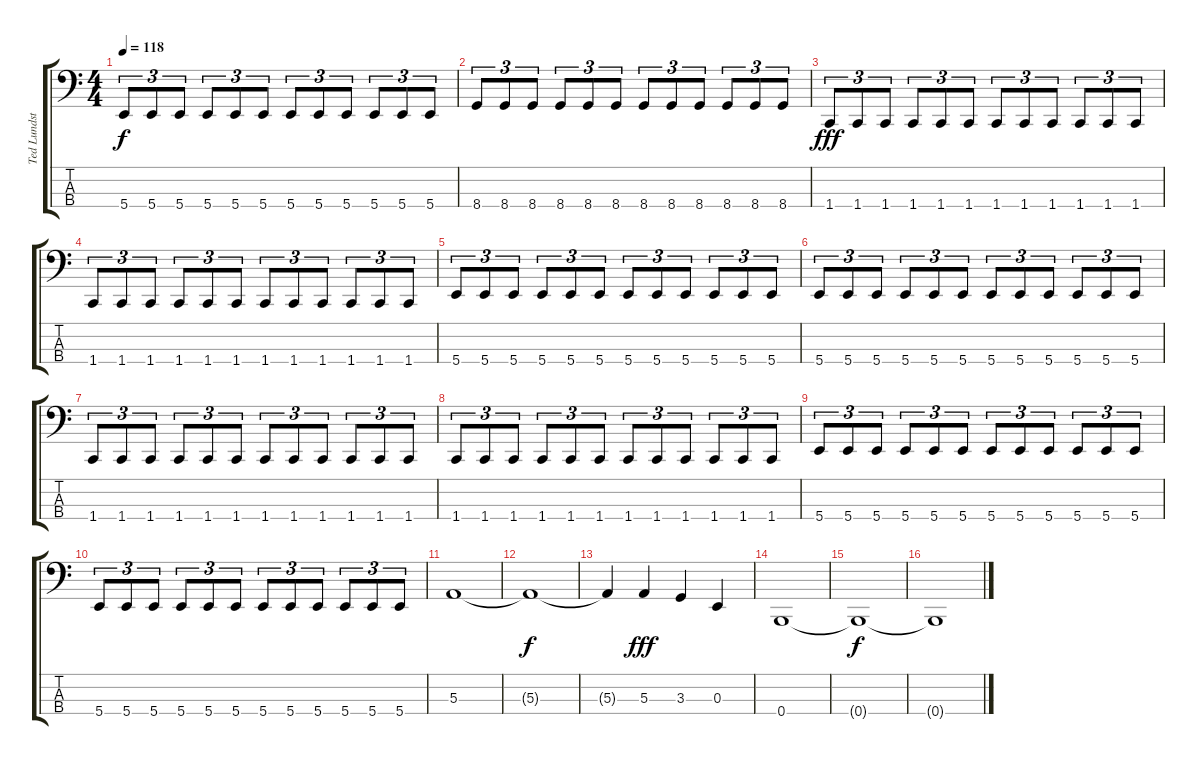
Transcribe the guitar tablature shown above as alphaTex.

\track ("Ted Lundström" "Ted Lundst") {instrument electricbasspick}
\staff {score tabs}
\tuning (D2 A1 E1 B0) {hide}
\ts (4 4)
\tempo 118
\clef f4
\ks c
5.4.8{tu (3 2) dy f} 5.4.8{tu (3 2)} 5.4.8{tu (3 2)} 5.4.8{tu (3 2)} 5.4.8{tu (3 2)} 5.4.8{tu (3 2)} 5.4.8{tu (3 2)} 5.4.8{tu (3 2)} 5.4.8{tu (3 2)} 5.4.8{tu (3 2)} 5.4.8{tu (3 2)} 5.4.8{tu (3 2)} |
8.4.8{tu (3 2)} 8.4.8{tu (3 2)} 8.4.8{tu (3 2)} 8.4.8{tu (3 2)} 8.4.8{tu (3 2)} 8.4.8{tu (3 2)} 8.4.8{tu (3 2)} 8.4.8{tu (3 2)} 8.4.8{tu (3 2)} 8.4.8{tu (3 2)} 8.4.8{tu (3 2)} 8.4.8{tu (3 2)} |
1.4.8{tu (3 2) dy fff} 1.4.8{tu (3 2)} 1.4.8{tu (3 2)} 1.4.8{tu (3 2)} 1.4.8{tu (3 2)} 1.4.8{tu (3 2)} 1.4.8{tu (3 2)} 1.4.8{tu (3 2)} 1.4.8{tu (3 2)} 1.4.8{tu (3 2)} 1.4.8{tu (3 2)} 1.4.8{tu (3 2)} |
1.4.8{tu (3 2)} 1.4.8{tu (3 2)} 1.4.8{tu (3 2)} 1.4.8{tu (3 2)} 1.4.8{tu (3 2)} 1.4.8{tu (3 2)} 1.4.8{tu (3 2)} 1.4.8{tu (3 2)} 1.4.8{tu (3 2)} 1.4.8{tu (3 2)} 1.4.8{tu (3 2)} 1.4.8{tu (3 2)} |
5.4.8{tu (3 2)} 5.4.8{tu (3 2)} 5.4.8{tu (3 2)} 5.4.8{tu (3 2)} 5.4.8{tu (3 2)} 5.4.8{tu (3 2)} 5.4.8{tu (3 2)} 5.4.8{tu (3 2)} 5.4.8{tu (3 2)} 5.4.8{tu (3 2)} 5.4.8{tu (3 2)} 5.4.8{tu (3 2)} |
5.4.8{tu (3 2)} 5.4.8{tu (3 2)} 5.4.8{tu (3 2)} 5.4.8{tu (3 2)} 5.4.8{tu (3 2)} 5.4.8{tu (3 2)} 5.4.8{tu (3 2)} 5.4.8{tu (3 2)} 5.4.8{tu (3 2)} 5.4.8{tu (3 2)} 5.4.8{tu (3 2)} 5.4.8{tu (3 2)} |
1.4.8{tu (3 2)} 1.4.8{tu (3 2)} 1.4.8{tu (3 2)} 1.4.8{tu (3 2)} 1.4.8{tu (3 2)} 1.4.8{tu (3 2)} 1.4.8{tu (3 2)} 1.4.8{tu (3 2)} 1.4.8{tu (3 2)} 1.4.8{tu (3 2)} 1.4.8{tu (3 2)} 1.4.8{tu (3 2)} |
1.4.8{tu (3 2)} 1.4.8{tu (3 2)} 1.4.8{tu (3 2)} 1.4.8{tu (3 2)} 1.4.8{tu (3 2)} 1.4.8{tu (3 2)} 1.4.8{tu (3 2)} 1.4.8{tu (3 2)} 1.4.8{tu (3 2)} 1.4.8{tu (3 2)} 1.4.8{tu (3 2)} 1.4.8{tu (3 2)} |
5.4.8{tu (3 2)} 5.4.8{tu (3 2)} 5.4.8{tu (3 2)} 5.4.8{tu (3 2)} 5.4.8{tu (3 2)} 5.4.8{tu (3 2)} 5.4.8{tu (3 2)} 5.4.8{tu (3 2)} 5.4.8{tu (3 2)} 5.4.8{tu (3 2)} 5.4.8{tu (3 2)} 5.4.8{tu (3 2)} |
5.4.8{tu (3 2)} 5.4.8{tu (3 2)} 5.4.8{tu (3 2)} 5.4.8{tu (3 2)} 5.4.8{tu (3 2)} 5.4.8{tu (3 2)} 5.4.8{tu (3 2)} 5.4.8{tu (3 2)} 5.4.8{tu (3 2)} 5.4.8{tu (3 2)} 5.4.8{tu (3 2)} 5.4.8{tu (3 2)} |
5.3.1 |
5.3{t}.1{dy f} |
5.3{t}.4 5.3.4{dy fff} 3.3.4 0.3.4 |
0.4.1 |
0.4{t}.1{dy f} |
0.4{t}.1
